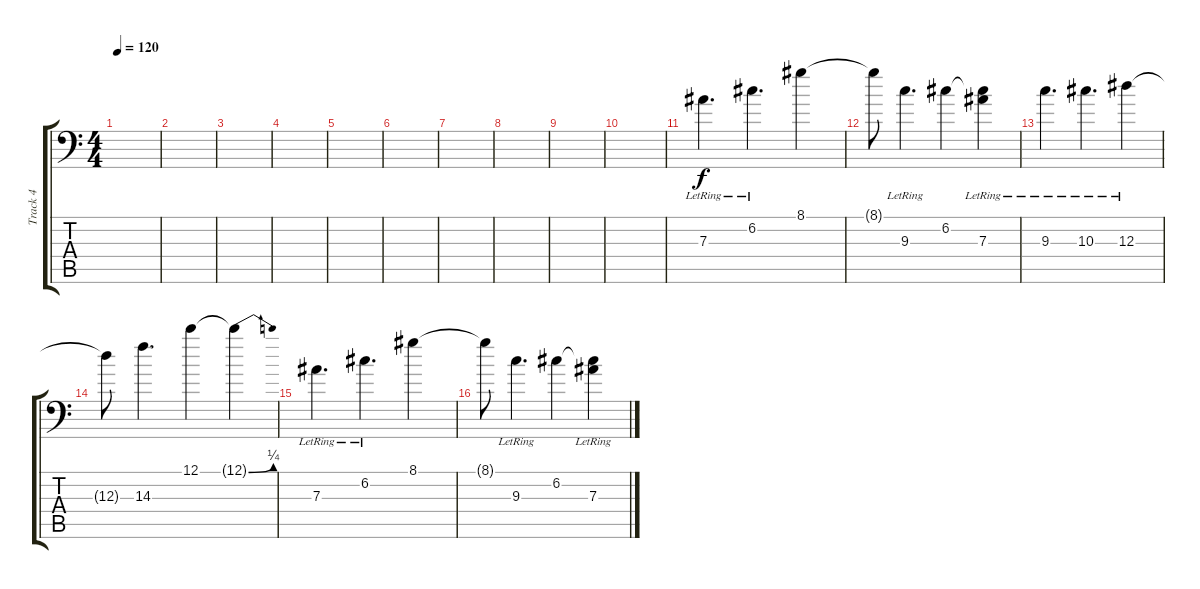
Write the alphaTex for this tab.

\track ("Track 4" "Track 4") {instrument overdrivenguitar}
\staff {score tabs}
\tuning (C4 G3 Eb3 Bb2 F2 Bb1) {hide}
\ts (4 4)
\tempo 120
\clef f4
\ks c
|
|
|
|
|
|
|
|
|
|
7.3{lr}.4{d} 6.2{lr}.4{d} 8.1.4 |
8.1{t}.8 9.3{lr}.4{d} 6.2.4 (6.2{t} 7.3{lr}).4 |
9.3{lr}.4{d} 10.3{lr}.4{d} 12.3{lr}.4 |
12.3{t}.8 14.3.4{d} 12.1.4 12.1{be (bend 0 0 60 1) t}.4 |
7.3{lr}.4{d} 6.2{lr}.4{d} 8.1.4 |
8.1{t}.8 9.3{lr}.4{d} 6.2.4 (6.2{t} 7.3{lr}).4
